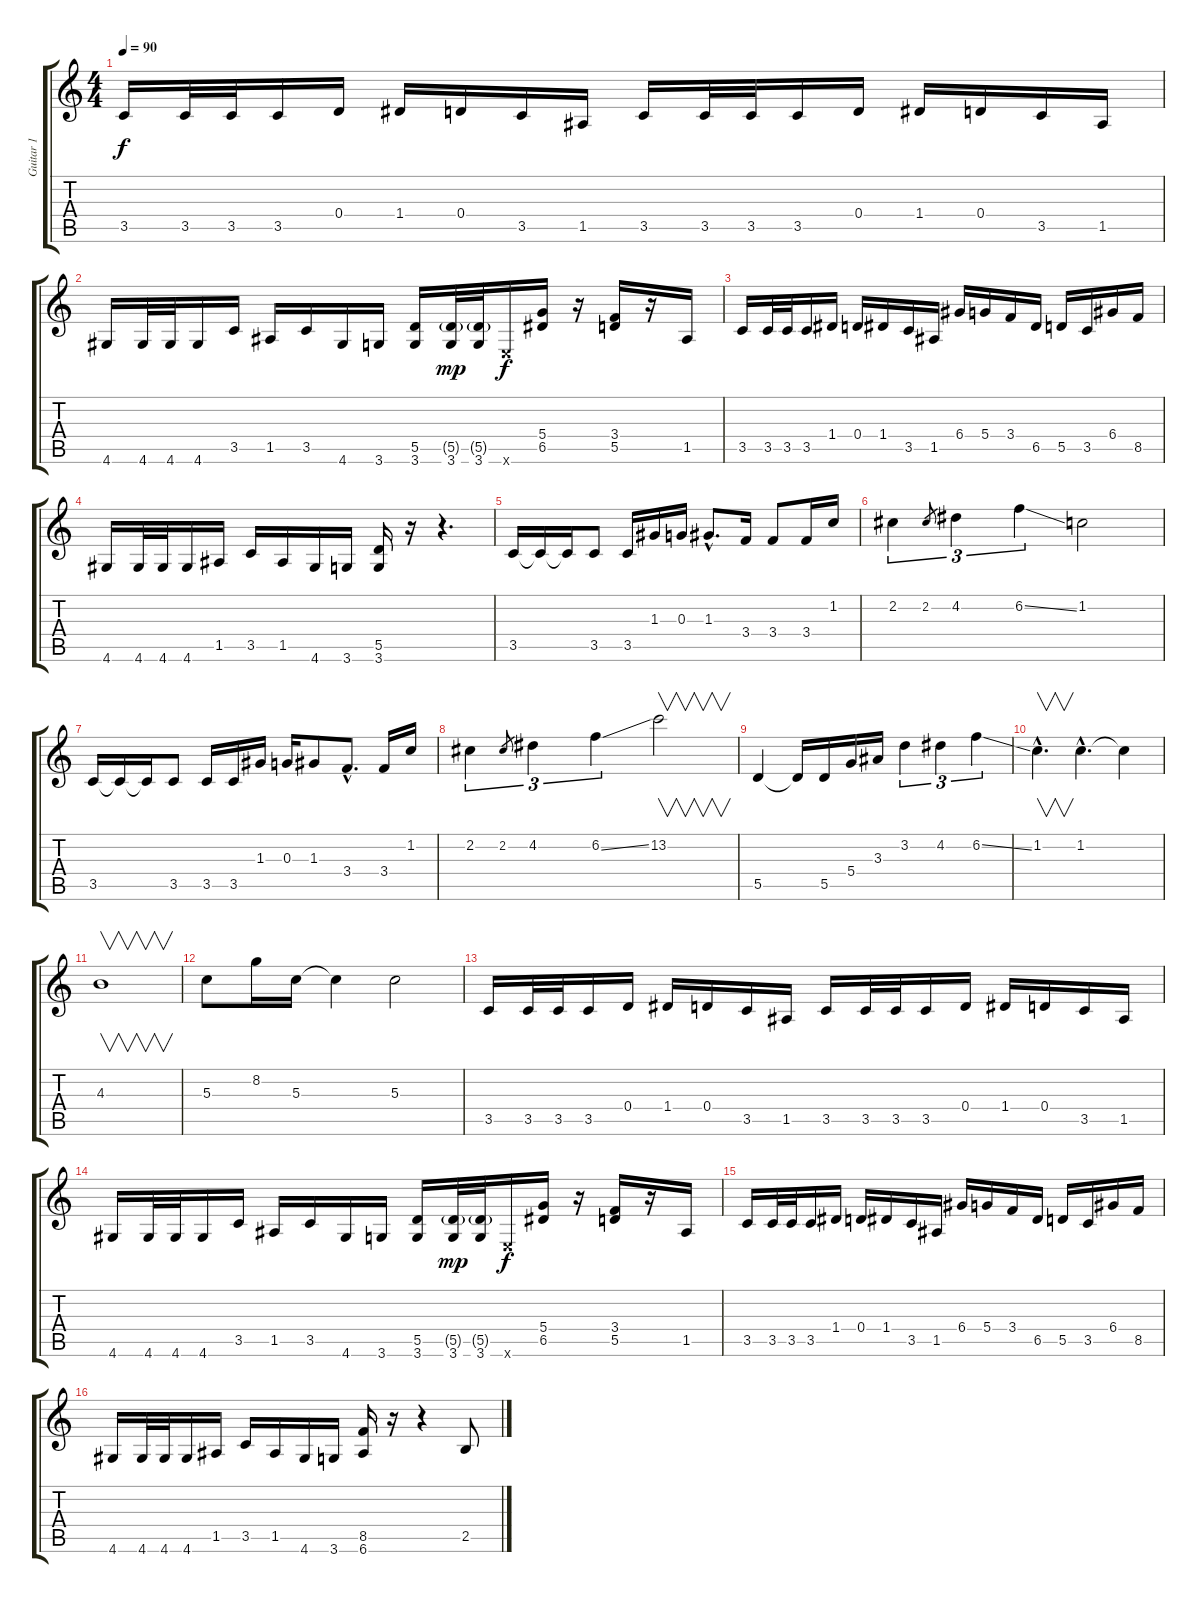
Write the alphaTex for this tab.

\track ("Guitar 1" "Guitar 1") {instrument overdrivenguitar}
\staff {score tabs}
\tuning (E4 B3 G3 D3 A2 E2) {hide}
\ts (4 4)
\tempo 90
\clef g2
\ks c
3.5.16{dy f} 3.5.32 3.5.32 3.5.16 0.4.16 1.4.16 0.4.16 3.5.16 1.5.16 3.5.16 3.5.32 3.5.32 3.5.16 0.4.16 1.4.16 0.4.16 3.5.16 1.5.16 |
4.6.16 4.6.32 4.6.32 4.6.16 3.5.16 1.5.16 3.5.16 4.6.16 3.6.16 (5.5 3.6).16 (5.5{g} 3.6).32{dy mp} (5.5{g} 3.6).32 0.6{x}.16{dy f} (5.4 6.5).16 r.16 (3.4 5.5).16 r.16 1.5.16 |
3.5.16 3.5.32 3.5.32 3.5.16 1.4.16 0.4.16 1.4.16 3.5.16 1.5.16 6.4.16 5.4.16 3.4.16 6.5.16 5.5.16 3.5.16 6.4.16 8.5.16 |
4.6.16 4.6.32 4.6.32 4.6.16 1.5.16 3.5.16 1.5.16 4.6.16 3.6.16 (5.5 3.6).16 r.16 r.4{d} |
3.5.16 3.5{t}.16 3.5{t}.16 3.5.8 3.5.16 1.3.16 0.3.16 1.3{hac}.8{d} 3.4.16 3.4.8 3.4.16 1.2.16 |
2.2.4{tu (3 2)} 2.2.8{gr} 4.2.4{tu (3 2)} 6.2{ss}.4{tu (3 2)} 1.2.2 |
3.5.16 3.5{t}.16 3.5{t}.16 3.5.8 3.5.16 3.5.16 1.3.16 0.3.16 1.3.8 3.4{hac}.8{d} 3.4.16 1.2.16 |
2.2.4{tu (3 2)} 2.2.8{gr} 4.2.4{tu (3 2)} 6.2{ss}.4{tu (3 2)} 13.2.2{v} |
5.5.4 5.5{t}.16 5.5.16 5.4.16 3.3.16 3.2.4{tu (3 2)} 4.2.4{tu (3 2)} 6.2{ss}.4{tu (3 2)} |
1.2{hac}.4{v d} 1.2{hac}.4{d} 1.2{t}.4 |
4.3.1{v} |
5.3.8 8.2.16 5.3.16 5.3{t}.4 5.3.2 |
3.5.16 3.5.32 3.5.32 3.5.16 0.4.16 1.4.16 0.4.16 3.5.16 1.5.16 3.5.16 3.5.32 3.5.32 3.5.16 0.4.16 1.4.16 0.4.16 3.5.16 1.5.16 |
4.6.16 4.6.32 4.6.32 4.6.16 3.5.16 1.5.16 3.5.16 4.6.16 3.6.16 (5.5 3.6).16 (5.5{g} 3.6).32{dy mp} (5.5{g} 3.6).32 0.6{x}.16{dy f} (5.4 6.5).16 r.16 (3.4 5.5).16 r.16 1.5.16 |
3.5.16 3.5.32 3.5.32 3.5.16 1.4.16 0.4.16 1.4.16 3.5.16 1.5.16 6.4.16 5.4.16 3.4.16 6.5.16 5.5.16 3.5.16 6.4.16 8.5.16 |
4.6.16 4.6.32 4.6.32 4.6.16 1.5.16 3.5.16 1.5.16 4.6.16 3.6.16 (8.5 6.6).16 r.16 r.4 2.5.8
